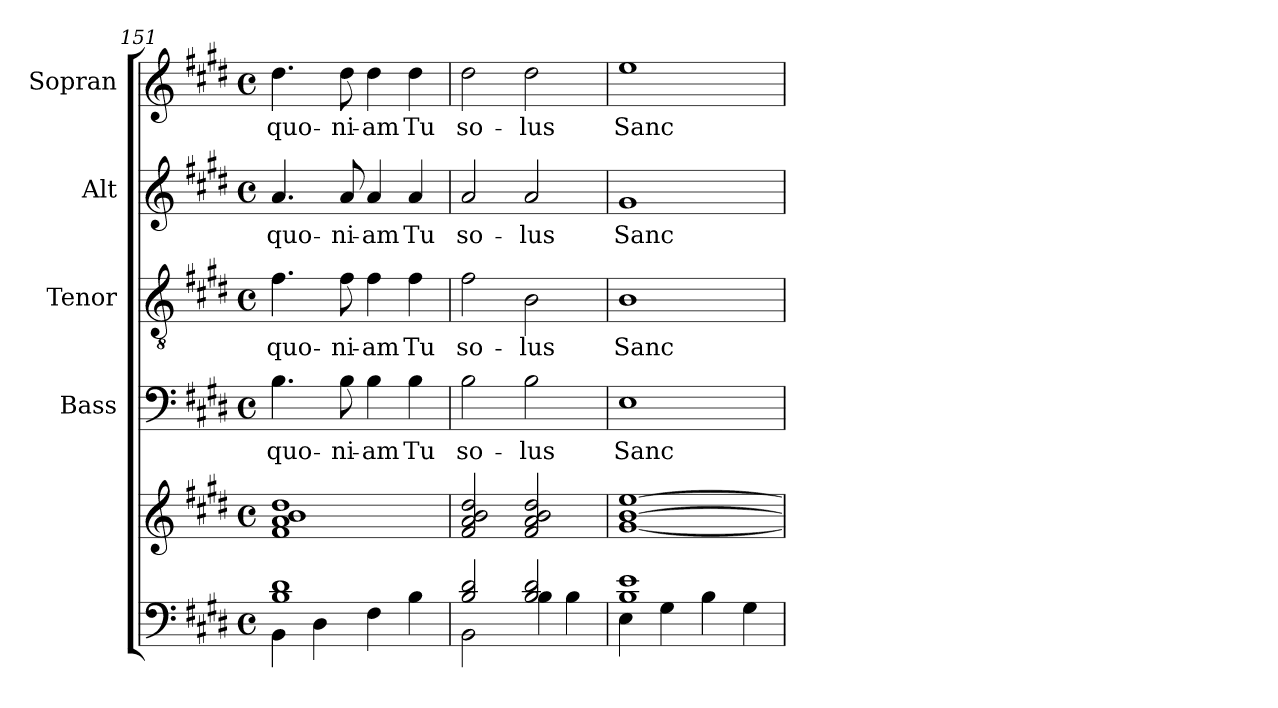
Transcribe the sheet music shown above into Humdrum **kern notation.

**kern	**kern	**kern	**text	**kern	**text	**kern	**text	**kern	**text
*part5	*part5	*part4	*part4	*part3	*part3	*part2	*part2	*part1	*part1
*staff6	*staff5	*staff4	*staff4	*staff3	*staff3	*staff2	*staff2	*staff1	*staff1
*	*	*I"Bass	*	*I"Tenor	*	*I"Alt	*	*I"Sopran	*
*	*	*I'B.	*	*I'T.	*	*I'A.	*	*I'S.	*
*clefF4	*clefG2	*clefF4	*	*clefGv2	*	*clefG2	*	*clefG2	*
*k[f#c#g#d#]	*k[f#c#g#d#]	*k[f#c#g#d#]	*	*k[f#c#g#d#]	*	*k[f#c#g#d#]	*	*k[f#c#g#d#]	*
*E:	*E:	*E:	*	*E:	*	*E:	*	*E:	*
*M4/4	*M4/4	*M4/4	*	*M4/4	*	*M4/4	*	*M4/4	*
*met(c)	*met(c)	*met(c)	*	*met(c)	*	*met(c)	*	*met(c)	*
=151	=151	=151	=151	=151	=151	=151	=151	=151	=151
*^	*	*	*	*	*	*	*	*	*
!	!	!	!	!LO:LY:b	!	!LO:LY:b	!	!LO:LY:b	!	!LO:LY:b
1B 1d#	4BB\	1f# 1a 1b 1dd#	4.B\	quo-	4.f#\	quo-	4.a/	quo-	4.dd#\	quo-
.	4D#\	.	.	.	.	.	.	.	.	.
!	!	!	!	!LO:LY:b	!	!LO:LY:b	!	!LO:LY:b	!	!LO:LY:b
.	.	.	8B\	-ni-	8f#\	-ni-	8a/	-ni-	8dd#\	-ni-
!	!	!	!	!LO:LY:b	!	!LO:LY:b	!	!LO:LY:b	!	!LO:LY:b
.	4F#\	.	4B\	-am	4f#\	-am	4a/	-am	4dd#\	-am
!	!	!	!	!LO:LY:b	!	!LO:LY:b	!	!LO:LY:b	!	!LO:LY:b
.	4B\	.	4B\	Tu	4f#\	Tu	4a/	Tu	4dd#\	Tu
=152	=152	=152	=152	=152	=152	=152	=152	=152	=152	=152
!	!	!	!	!LO:LY:b	!	!LO:LY:b	!	!LO:LY:b	!	!LO:LY:b
2B/ 2d#/	2BB\	2f#/ 2a/ 2b/ 2dd#/	2B\	so-	2f#\	so-	2a/	so-	2dd#\	so-
!	!	!	!	!LO:LY:b	!	!LO:LY:b	!	!LO:LY:b	!	!LO:LY:b
2B/ 2d#/	4B\	2f#/ 2a/ 2b/ 2dd#/	2B\	-lus	2B\	-lus	2a/	-lus	2dd#\	-lus
.	4B\	.	.	.	.	.	.	.	.	.
=153	=153	=153	=153	=153	=153	=153	=153	=153	=153	=153
!	!	!	!	!LO:LY:b	!	!LO:LY:b	!	!LO:LY:b	!	!LO:LY:b
1B 1e	4E\	[1g# [1b [1ee	1E	Sanc-	1B	Sanc-	1g#	Sanc-	1ee	Sanc-
.	4G#\	.	.	.	.	.	.	.	.	.
.	4B\	.	.	.	.	.	.	.	.	.
.	4G#\	.	.	.	.	.	.	.	.	.
*v	*v	*	*	*	*	*	*	*	*	*
=	=	=	=	=	=	=	=	=	=
*-	*-	*-	*-	*-	*-	*-	*-	*-	*-
